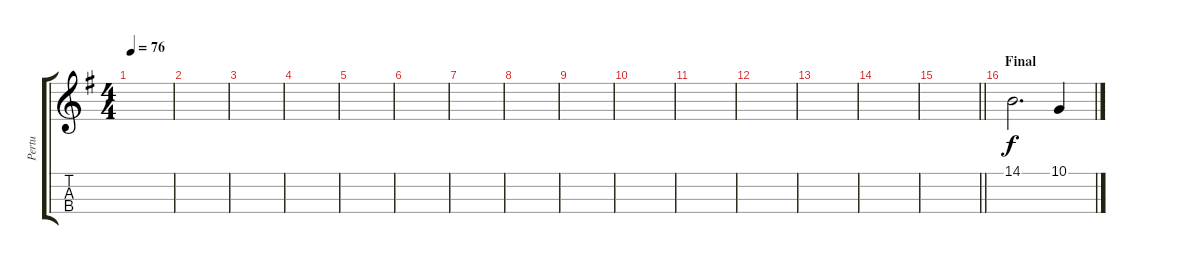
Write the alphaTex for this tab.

\track ("Pertu" "Pertu") {instrument cello}
\staff {score tabs}
\tuning (A3 D3 G2 C2) {hide}
\ts (4 4)
\tempo 76
\clef g2
\ks eminor
|
|
|
|
|
|
|
|
|
|
|
|
|
|
\barLineRight lightlight
|
\section ("" "Final")
14.1.2{d} 10.1.4
